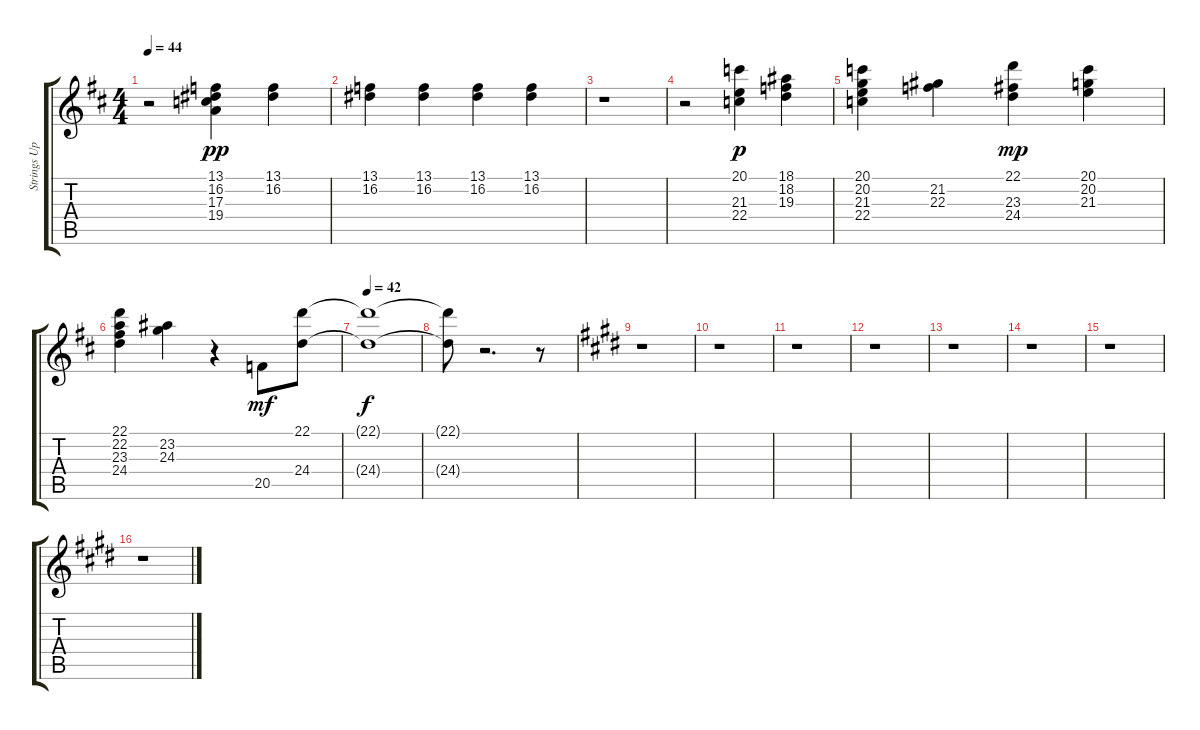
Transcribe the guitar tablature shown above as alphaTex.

\track ("Strings Upper" "Strings Up") {instrument stringensemble1}
\staff {score tabs}
\tuning (E4 B3 G3 D3 A2 E2) {hide}
\ts (4 4)
\tempo 44
\clef g2
\ks d
r.2{dy pp} (13.1 16.2 17.3 19.4).4 (13.1 16.2).4 |
(13.1 16.2).4 (13.1 16.2).4 (13.1 16.2).4 (13.1 16.2).4 |
r.1 |
r.2 (20.1 21.3 22.4).4{dy p} (18.1 18.2 19.3).4 |
(20.1 20.2 21.3 22.4).4 (21.2 22.3).4 (22.1 23.3 24.4).4{dy mp} (20.1 20.2 21.3).4 |
(22.1 22.2 23.3 24.4).4 (23.2 24.3).4 r.4 20.5.8{dy mf} (22.1 24.4).8 |
\tempo 42
(22.1{t} 24.4{t}).1{dy f} |
(22.1{t} 24.4{t}).8 r.2{d} r.8 |
\ks e
r.1 |
r.1 |
r.1 |
r.1 |
r.1 |
r.1 |
r.1 |
r.1
